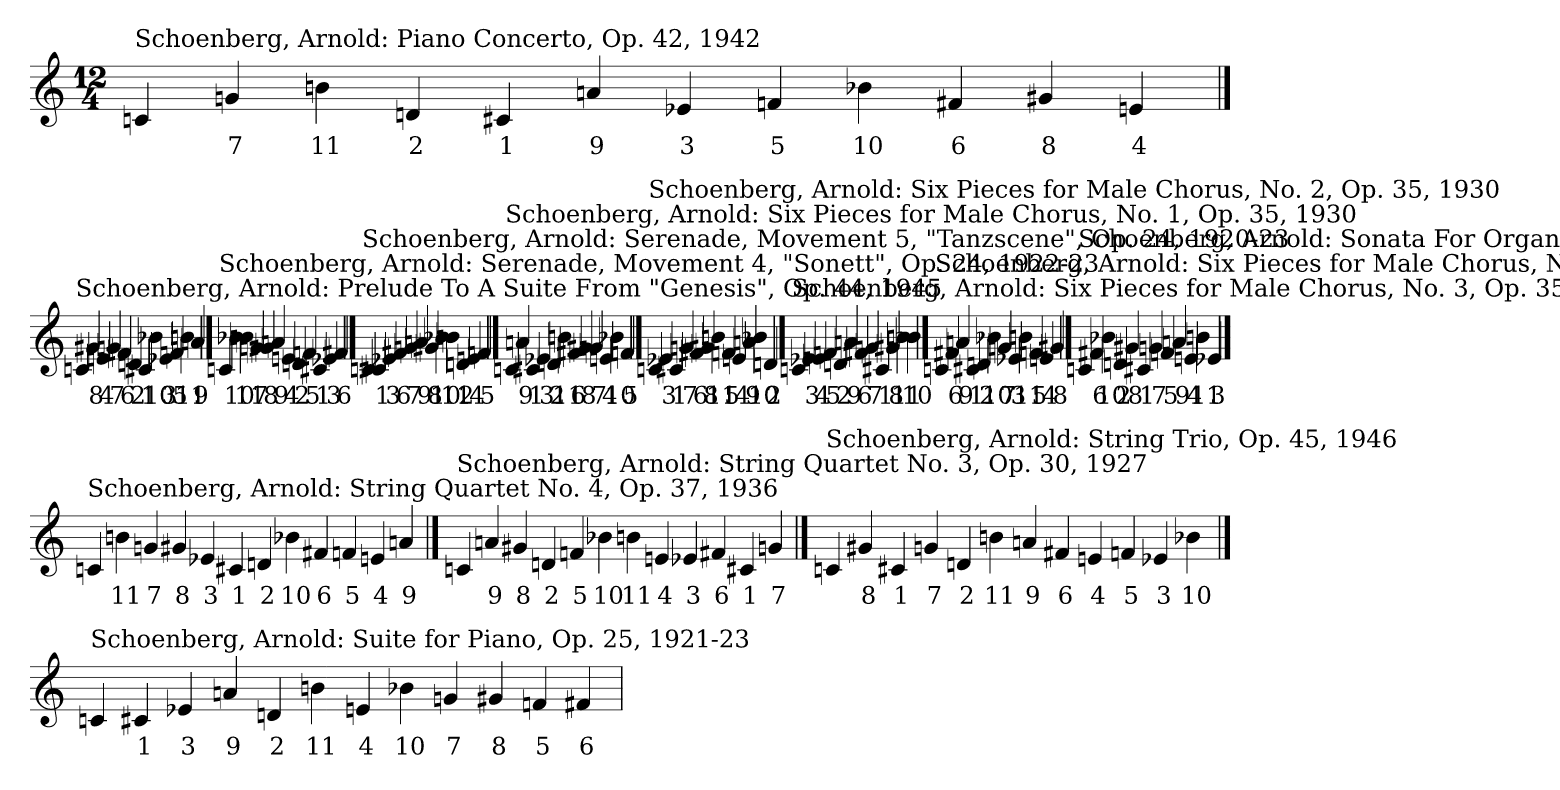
**kern	**text
*part1	*part1
*staff1	*staff1
!!LO:LB:g=z
*M12/4	*
==443	==443
!LO:TX:t=Schoenberg, Arnold&colon; Piano Concerto, Op. 42, 1942	!
4cn	.
4gn	7
4bn	11
4dn	2
4c#X	1
4an	9
4e-X	3
4fn	5
4b-X	10
4f#X	6
4g#X	8
4en	4
!!LO:LB:g=z
==444	==444
!LO:TX:t=Schoenberg, Arnold&colon; Prelude To A Suite From "Genesis", Op. 44, 1945	!
4cn	.
4g#X	8
4en	4
4gn	7
4f#X	6
4dn	2
4c#X	1
4b-X	10
4e-X	3
4fn	5
4bn	11
4an	9
!!LO:LB:g=z
==445	==445
!LO:TX:t=Schoenberg, Arnold&colon; Serenade, Movement 4, "Sonett", Op. 24, 1922-23	!
4cn	.
4b-X	10
4bn	11
4gn	7
4g#X	8
4an	9
4en	4
4dn	2
4fn	5
4c#X	1
4e-X	3
4f#X	6
!!LO:LB:g=z
==446	==446
!LO:TX:t=Schoenberg, Arnold&colon; Serenade, Movement 5, "Tanzscene", Op. 24, 1920-23	!
4cn	.
4c#X	1
4e-X	3
4f#X	6
4gn	7
4an	9
4g#X	8
4b-X	10
4bn	11
4dn	2
4en	4
4fn	5
!!LO:LB:g=z
==447	==447
!LO:TX:t=Schoenberg, Arnold&colon; Six Pieces for Male Chorus, No. 1, Op. 35, 1930	!
4cn	.
4an	9
4c#X	1
4e-X	3
4dn	2
4bn	11
4f#X	6
4g#X	8
4gn	7
4en	4
4b-X	10
4fn	5
!!LO:LB:g=z
==448	==448
!LO:TX:t=Schoenberg, Arnold&colon; Six Pieces for Male Chorus, No. 2, Op. 35, 1930	!
4cn	.
4e-X	3
4c#X	1
4gn	7
4f#X	6
4g#X	8
4bn	11
4fn	5
4en	4
4an	9
4b-X	10
4dn	2
!!LO:LB:g=z
==449	==449
!LO:TX:t=Schoenberg, Arnold&colon; Six Pieces for Male Chorus, No. 3, Op. 35, 1930	!
4cn	.
4e-X	3
4en	4
4fn	5
4dn	2
4an	9
4f#X	6
4gn	7
4c#X	1
4g#X	8
4bn	11
4b-X	10
!!LO:LB:g=z
==450	==450
!LO:TX:t=Schoenberg, Arnold&colon; Six Pieces for Male Chorus, No. 5, Op. 35, 1930	!
4cn	.
4f#X	6
4an	9
4c#X	1
4dn	2
4b-X	10
4gn	7
4e-X	3
4bn	11
4fn	5
4en	4
4g#X	8
!!LO:LB:g=z
==451	==451
!LO:TX:t=Schoenberg, Arnold&colon; Sonata For Organ, 1941	!
4cn	.
4f#X	6
4b-X	10
4dn	2
4g#X	8
4c#X	1
4gn	7
4fn	5
4an	9
4en	4
4bn	11
4e-X	3
!!LO:LB:g=z
==452	==452
!LO:TX:t=Schoenberg, Arnold&colon; String Quartet No. 4, Op. 37, 1936	!
4cn	.
4bn	11
4gn	7
4g#X	8
4e-X	3
4c#X	1
4dn	2
4b-X	10
4f#X	6
4fn	5
4en	4
4an	9
!!LO:LB:g=z
==453	==453
!LO:TX:t=Schoenberg, Arnold&colon; String Quartet No. 3, Op. 30, 1927	!
4cn	.
4an	9
4g#X	8
4dn	2
4fn	5
4b-X	10
4bn	11
4en	4
4e-X	3
4f#X	6
4c#X	1
4gn	7
!!LO:LB:g=z
==454	==454
!LO:TX:t=Schoenberg, Arnold&colon; String Trio, Op. 45, 1946	!
4cn	.
4g#X	8
4c#X	1
4gn	7
4dn	2
4bn	11
4an	9
4f#X	6
4en	4
4fn	5
4e-X	3
4b-X	10
!!LO:LB:g=z
==455	==455
!LO:TX:t=Schoenberg, Arnold&colon; Suite for Piano, Op. 25, 1921-23	!
4cn	.
4c#X	1
4e-X	3
4an	9
4dn	2
4bn	11
4en	4
4b-X	10
4gn	7
4g#X	8
4fn	5
4f#X	6
=	=
*-	*-
